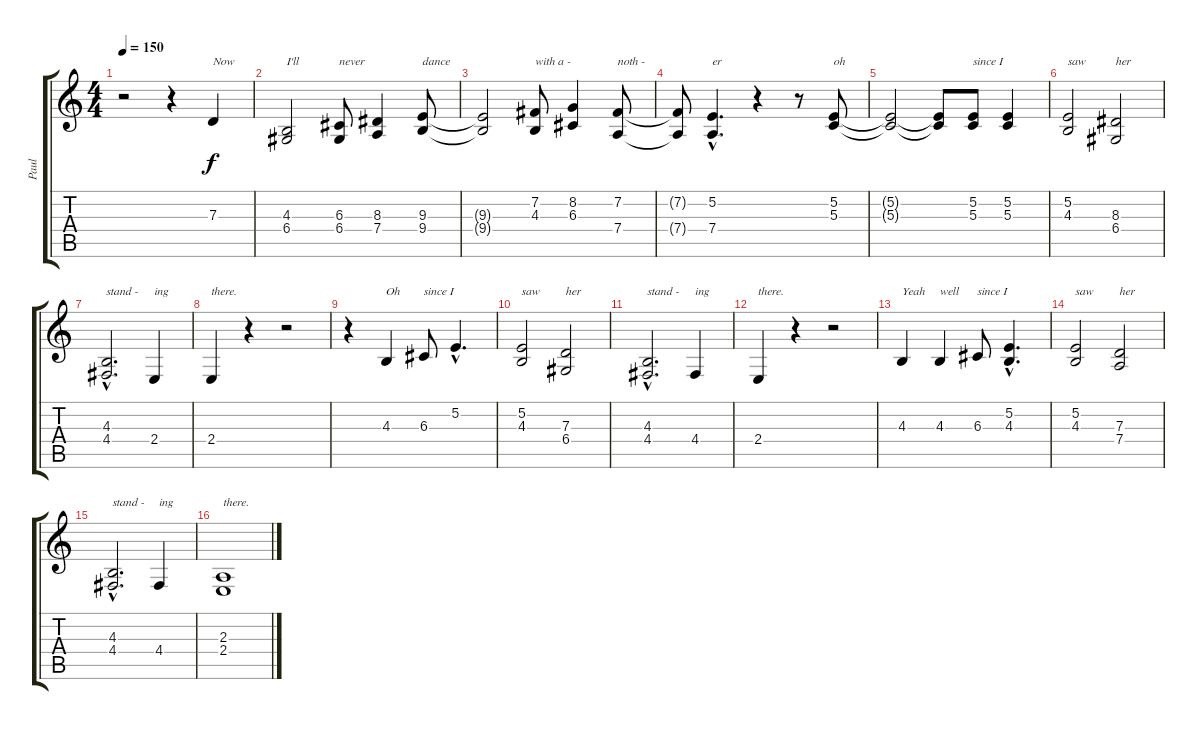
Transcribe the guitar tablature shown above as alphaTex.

\track ("Paul" "Paul") {instrument tenorsax}
\staff {score tabs}
\tuning (E4 B3 G3 D3 A2 E2) {hide}
\ts (4 4)
\tempo 150
\clef g2
\ks c
r.2{dy f} r.4 7.3.4{txt "Now"} |
(4.3 6.4).2{txt "I'll"} (6.3 6.4).8{txt "never"} (8.3 7.4).4 (9.3 9.4).8{txt "dance"} |
(9.3{t} 9.4{t}).2 (7.2 4.3).8{txt "with a -"} (8.2 6.3).4 (7.2 7.4).8{txt "noth -"} |
(7.2{t} 7.4{t}).8 (5.2{hac} 7.4{hac}).4{d txt "er"} r.4 r.8 (5.2 5.3).8{txt "oh"} |
(5.2{t} 5.3{t}).2 (5.2{t} 5.3{t}).8 (5.2 5.3).8{txt "since I"} (5.2 5.3).4 |
(5.2 4.3).2{txt "saw"} (8.3 6.4).2{txt "her"} |
(4.3{hac} 4.4{hac}).2{d txt "stand -"} 2.4.4{txt "ing"} |
2.4.4{txt "there."} r.4 r.2 |
r.4 4.3.4{txt "Oh"} 6.3.8{txt "since I"} 5.2{hac}.4{d} |
(5.2 4.3).2{txt "saw"} (7.3 6.4).2{txt "her"} |
(4.3{hac} 4.4{hac}).2{d txt "stand -"} 4.4.4{txt "ing"} |
2.4.4{txt "there."} r.4 r.2 |
4.3.4{txt "Yeah"} 4.3.4{txt "well"} 6.3.8{txt "since I"} (5.2{hac} 4.3{hac}).4{d} |
(5.2 4.3).2{txt "saw"} (7.3 7.4).2{txt "her"} |
(4.3{hac} 4.4{hac}).2{d txt "stand -"} 4.4.4{txt "ing"} |
(2.3 2.4).1{txt "there."}
